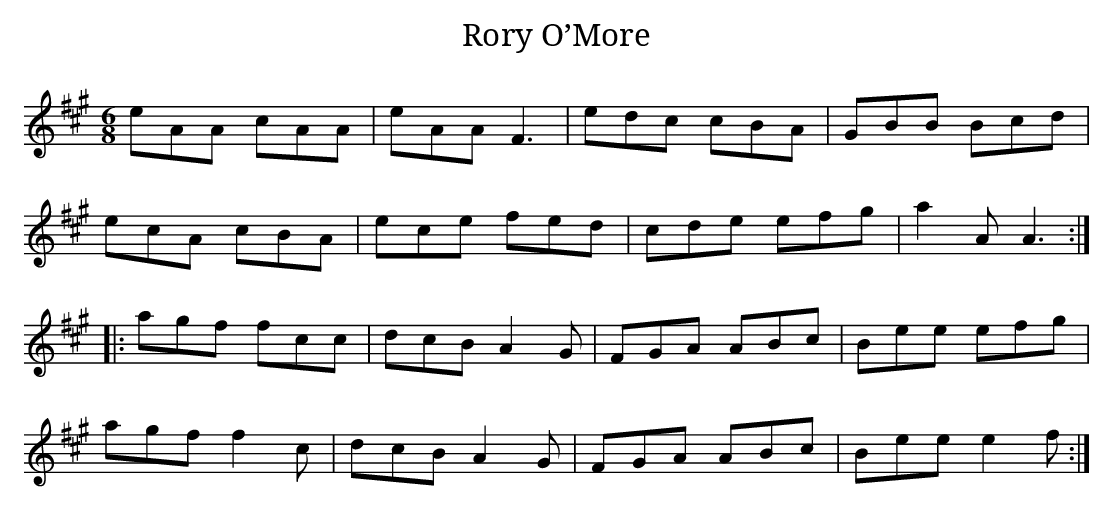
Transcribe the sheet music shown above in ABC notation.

X:1
T:Rory O’More
L:1/8
M:6/8
K:A
eAA cAA|eAA F3|edc cBA|GBB Bcd|
ecA cBA|ece fed|cde efg|a2A A3:|
|:agf fcc|dcB A2G|FGA ABc|Bee efg|
agf f2c|dcB A2G|FGA ABc|Bee e2f:|
